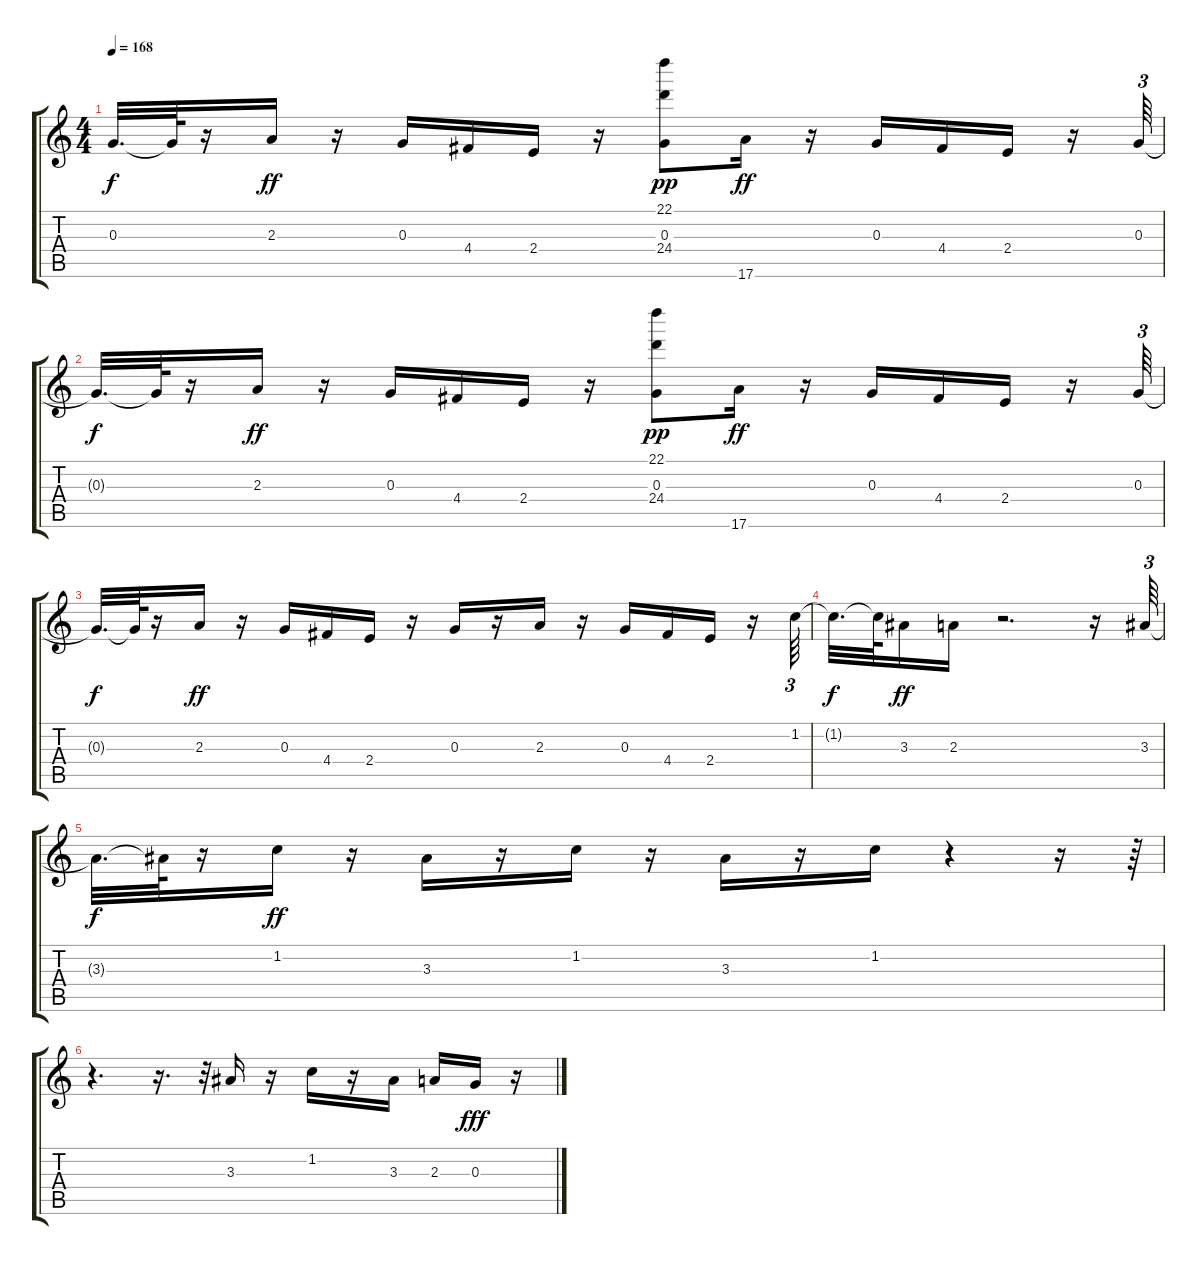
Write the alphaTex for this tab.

\track "" {instrument distortionguitar}
\staff {score tabs}
\tuning (E4 B3 G3 D3 A2 E2) {hide}
\ts (4 4)
\tempo 168
\clef g2
\ks c
0.3{t}.32{d dy f} 0.3{t}.64 r.16 2.3.16{dy ff} r.16 0.3.16 4.4.16 2.4.16 r.16 (22.1 0.3 24.4).8{dy pp} 17.6.16{dy ff} r.16 0.3.16 4.4.16 2.4.16 r.16 0.3.64{tu (3 2)} |
0.3{t}.32{d dy f} 0.3{t}.64 r.16 2.3.16{dy ff} r.16 0.3.16 4.4.16 2.4.16 r.16 (22.1 0.3 24.4).8{dy pp} 17.6.16{dy ff} r.16 0.3.16 4.4.16 2.4.16 r.16 0.3.64{tu (3 2)} |
0.3{t}.32{d dy f} 0.3{t}.64 r.16 2.3.16{dy ff} r.16 0.3.16 4.4.16 2.4.16 r.16 0.3.16 r.16 2.3.16 r.16 0.3.16 4.4.16 2.4.16 r.16 1.2.64{tu (3 2)} |
1.2{t}.32{d dy f} 1.2{t}.64 3.3.16{dy ff} 2.3.16 r.2{d} r.16 3.3.64{tu (3 2)} |
3.3{t}.32{d dy f} 3.3{t}.64 r.16 1.2.16{dy ff} r.16 3.3.16 r.16 1.2.16 r.16 3.3.16 r.16 1.2.16 r.4 r.16 r.64{tu (3 2)} |
r.4{d} r.16{d} r.32{tu (3 2)} 3.3.16 r.16 1.2.16 r.16 3.3.16 2.3.16 0.3.16{dy fff} r.16
